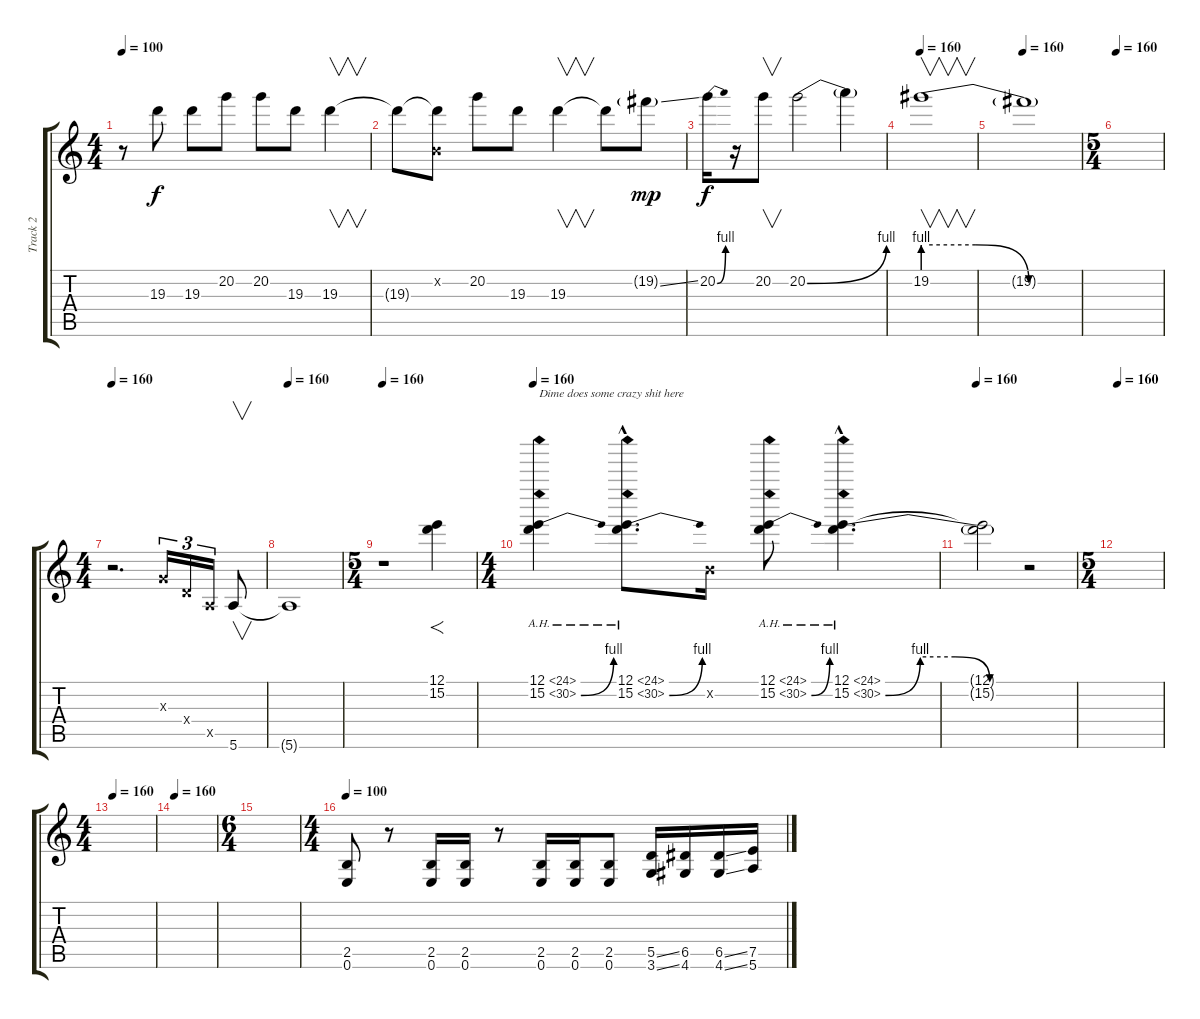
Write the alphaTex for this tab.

\track ("Track 2" "Track 2") {instrument overdrivenguitar}
\staff {score tabs}
\tuning (E4 B3 G3 D3 A2 E2) {hide}
\ts (4 4)
\tempo 100
\clef g2
\ks c
r.8{dy f} 19.3.8 19.3.8 20.2.8 20.2.8 19.3.8 19.3.4{v} |
19.3{t}.8 (0.2{x} 19.3{t}).8 20.2.8 19.3.8 19.3.4{v} 19.3{t}.8 19.2{ss g}.8{dy mp} |
20.2{be (bend 0 0 60 4)}.16{dy f} r.16 20.2.8{v} 20.2{be (bend 0 0 60 4)}.2 20.2{t}.4 |
\tempo 160
19.2{be (custom 0 4 20 4 40 0 60 0)}.1{v} |
\tempo 160
19.2{t}.1 |
\ts (5 4)
\tempo 160
|
\ts (4 4)
\tempo 160
r.2{d} 0.3{x}.16{tu (3 2)} 0.4{x}.16{tu (3 2)} 0.5{x}.16{tu (3 2)} 5.6.8{v} |
\tempo 160
5.6{t}.1 |
\ts (5 4)
\tempo 160
r.1 (12.1 15.2).4{f} |
\ts (4 4)
\tempo 160
(12.1{ah 12} 15.2{be (bend 0 0 60 4) ah 15}).4{txt "Dime does some crazy shit here"} (12.1{ah 12 hac} 15.2{be (bend 0 0 60 4) ah 15 hac}).8{d} 0.2{x}.16 (12.1{ah 12} 15.2{be (bend 0 0 60 4) ah 15}).8 (12.1{ah 12 hac} 15.2{be (custom 0 0 15 4 30 4 45 0 60 0) ah 15 hac}).4{d} |
\tempo 160
(12.1{t} 15.2{t}).2 r.2 |
\ts (5 4)
\tempo 160
|
\ts (4 4)
\tempo 160
|
\tempo 160
|
\ts (6 4)
|
\ts (4 4)
\tempo 100
(2.5 0.6).8 r.8 (2.5 0.6).16 (2.5 0.6).16 r.8 (2.5 0.6).16 (2.5 0.6).16 (2.5 0.6).8 (5.5{ss} 3.6{ss}).16 (6.5 4.6).16 (6.5{ss} 4.6{ss}).16 (7.5 5.6).16
